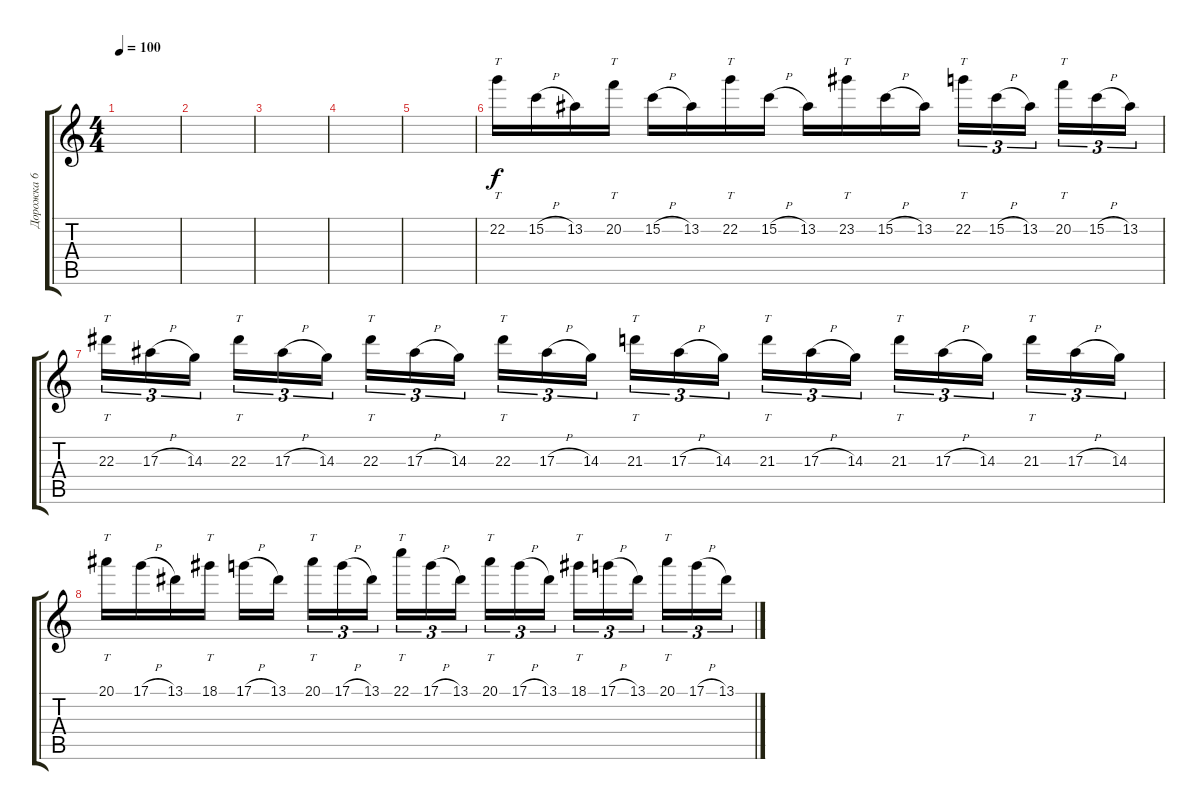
\track ("Дорожка 6" "Дорожка 6") {instrument distortionguitar}
\staff {score tabs}
\tuning (D4 A3 F3 C3 G2 C2) {hide}
\ts (4 4)
\tempo 100
\clef g2
\ks c
|
|
|
|
|
22.2.16{tt} 15.2{h}.16 13.2.16 20.2.16{tt} 15.2{h}.16 13.2.16 22.2.16{tt} 15.2{h}.16 13.2.16 23.2.16{tt} 15.2{h}.16 13.2.16 22.2.16{tt tu (3 2)} 15.2{h}.16{tu (3 2)} 13.2.16{tu (3 2) beam splitsecondary} 20.2.16{tt tu (3 2)} 15.2{h}.16{tu (3 2)} 13.2.16{tu (3 2)} |
22.3.16{tt tu (3 2)} 17.3{h}.16{tu (3 2)} 14.3.16{tu (3 2) beam splitsecondary} 22.3.16{tt tu (3 2)} 17.3{h}.16{tu (3 2)} 14.3.16{tu (3 2)} 22.3.16{tt tu (3 2)} 17.3{h}.16{tu (3 2)} 14.3.16{tu (3 2) beam splitsecondary} 22.3.16{tt tu (3 2)} 17.3{h}.16{tu (3 2)} 14.3.16{tu (3 2)} 21.3.16{tt tu (3 2)} 17.3{h}.16{tu (3 2)} 14.3.16{tu (3 2) beam splitsecondary} 21.3.16{tt tu (3 2)} 17.3{h}.16{tu (3 2)} 14.3.16{tu (3 2)} 21.3.16{tt tu (3 2)} 17.3{h}.16{tu (3 2)} 14.3.16{tu (3 2) beam splitsecondary} 21.3.16{tt tu (3 2)} 17.3{h}.16{tu (3 2)} 14.3.16{tu (3 2)} |
20.1.16{tt} 17.1{h}.16 13.1.16 18.1.16{tt} 17.1{h}.16 13.1.16{beam splitsecondary} 20.1.16{tt tu (3 2)} 17.1{h}.16{tu (3 2)} 13.1.16{tu (3 2)} 22.1.16{tt tu (3 2)} 17.1{h}.16{tu (3 2)} 13.1.16{tu (3 2) beam splitsecondary} 20.1.16{tt tu (3 2)} 17.1{h}.16{tu (3 2)} 13.1.16{tu (3 2)} 18.1.16{tt tu (3 2)} 17.1{h}.16{tu (3 2)} 13.1.16{tu (3 2) beam splitsecondary} 20.1.16{tt tu (3 2)} 17.1{h}.16{tu (3 2)} 13.1.16{tu (3 2)}
